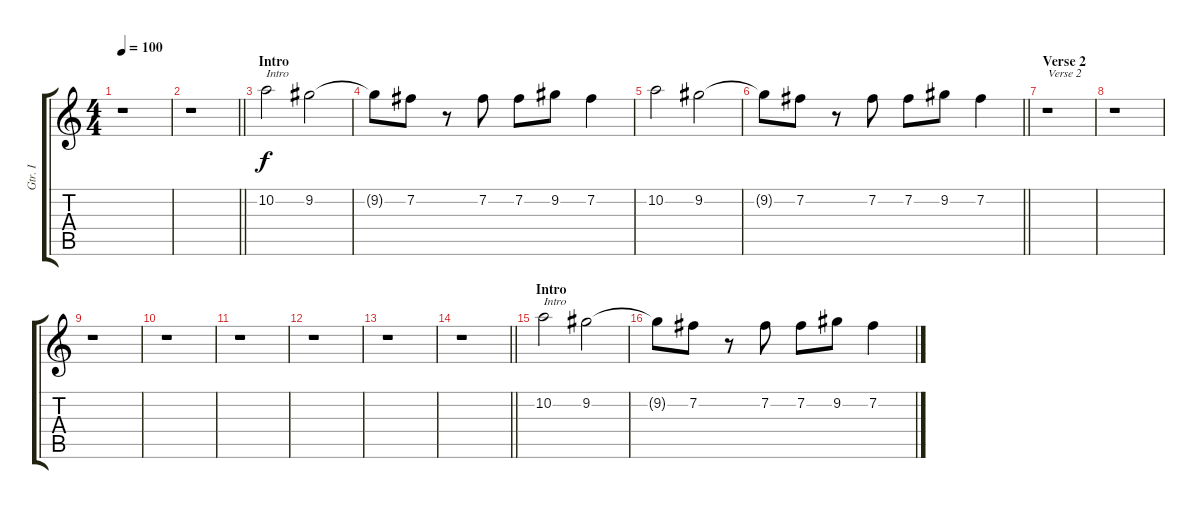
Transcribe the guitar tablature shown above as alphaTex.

\track ("Gtr. I" "Gtr. I") {instrument electricguitarclean}
\staff {score tabs}
\tuning (E4 B3 G3 D3 A2 E2) {hide}
\ts (4 4)
\tempo 100
\clef g2
\ks c
r.1{dy f} |
\barLineRight lightlight
r.1 |
\section ("" "Intro")
10.2.2{txt "Intro"} 9.2.2 |
9.2{t}.8 7.2.8 r.8 7.2.8 7.2.8 9.2.8 7.2.4 |
10.2.2 9.2.2 |
\barLineRight lightlight
9.2{t}.8 7.2.8 r.8 7.2.8 7.2.8 9.2.8 7.2.4 |
\section ("" "Verse 2")
r.1{txt "Verse 2"} |
r.1 |
r.1 |
r.1 |
r.1 |
r.1 |
r.1 |
\barLineRight lightlight
r.1 |
\section ("" "Intro")
10.2.2{txt "Intro"} 9.2.2 |
9.2{t}.8 7.2.8 r.8 7.2.8 7.2.8 9.2.8 7.2.4
